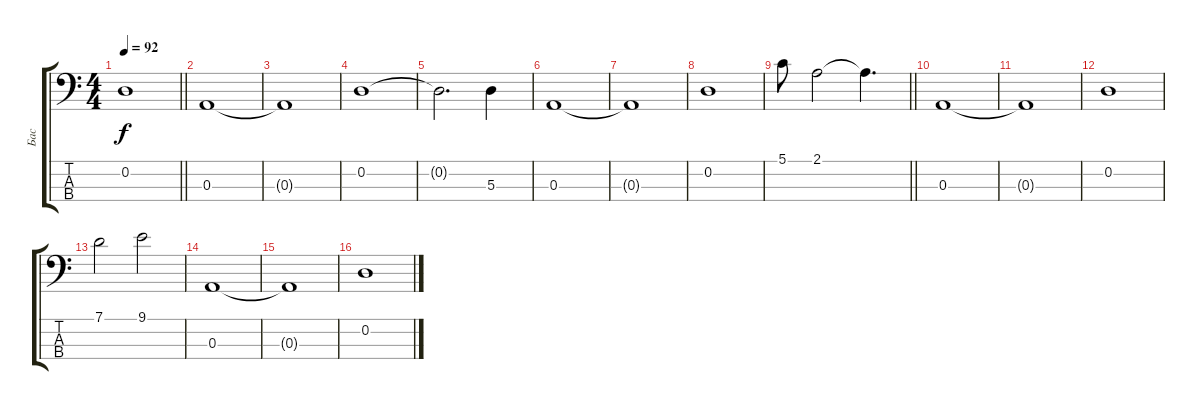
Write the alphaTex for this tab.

\track ("Бас" "Бас") {instrument electricbassfinger}
\staff {score tabs}
\tuning (G2 D2 A1 E1) {hide}
\ts (4 4)
\tempo 92
\clef f4
\barLineRight lightlight
\ks c
0.2{t}.1{dy f} |
0.3.1 |
0.3{t}.1 |
0.2.1 |
0.2{t}.2{d} 5.3.4 |
0.3.1 |
0.3{t}.1 |
0.2.1 |
\barLineRight lightlight
5.1.8 2.1.2 2.1{t}.4{d} |
0.3.1 |
0.3{t}.1 |
0.2.1 |
7.1.2 9.1.2 |
0.3.1 |
0.3{t}.1 |
0.2.1
